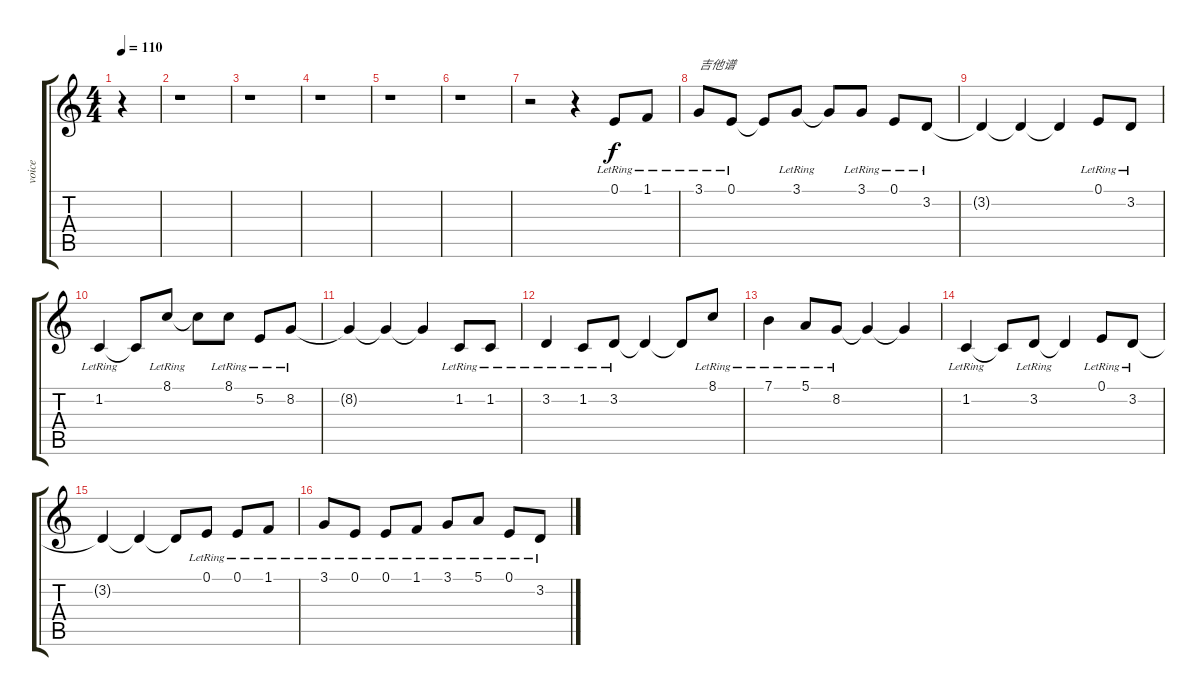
\track ("voice" "voice") {instrument brightacousticpiano}
\staff {score tabs}
\tuning (E4 B3 G3 D3 A2 E2) {hide}
\ts (4 4)
\tempo 110
\clef g2
\ks c
r.4{dy f instrument brightacousticpiano} |
r.1 |
r.1 |
r.1 |
r.1 |
r.1 |
r.2 r.4 0.1{lr}.8 1.1{lr}.8 |
3.1{lr}.8{txt "吉他谱"} 0.1{lr}.8 0.1{t}.8 3.1{lr}.8 3.1{t}.8 3.1{lr}.8 0.1{lr}.8 3.2{lr}.8 |
3.2{t}.4 3.2{t}.4 3.2{t}.4 0.1{lr}.8 3.2{lr}.8 |
1.2{lr}.4 1.2{t}.8 8.1{lr}.8 8.1{t}.8 8.1{lr}.8 5.2{lr}.8 8.2{lr}.8 |
8.2{t}.4 8.2{t}.4 8.2{t}.4 1.2{lr}.8 1.2{lr}.8 |
3.2{lr}.4 1.2{lr}.8 3.2{lr}.8 3.2{t}.4 3.2{t}.8 8.1{lr}.8 |
7.1{lr}.4 5.1{lr}.8 8.2{lr}.8 8.2{t}.4 8.2{t}.4 |
1.2{lr}.4 1.2{t}.8 3.2{lr}.8 3.2{t}.4 0.1{lr}.8 3.2{lr}.8 |
3.2{t}.4 3.2{t}.4 3.2{t}.8 0.1{lr}.8 0.1{lr}.8 1.1{lr}.8 |
3.1{lr}.8 0.1{lr}.8 0.1{lr}.8 1.1{lr}.8 3.1{lr}.8 5.1{lr}.8 0.1{lr}.8 3.2{lr}.8
